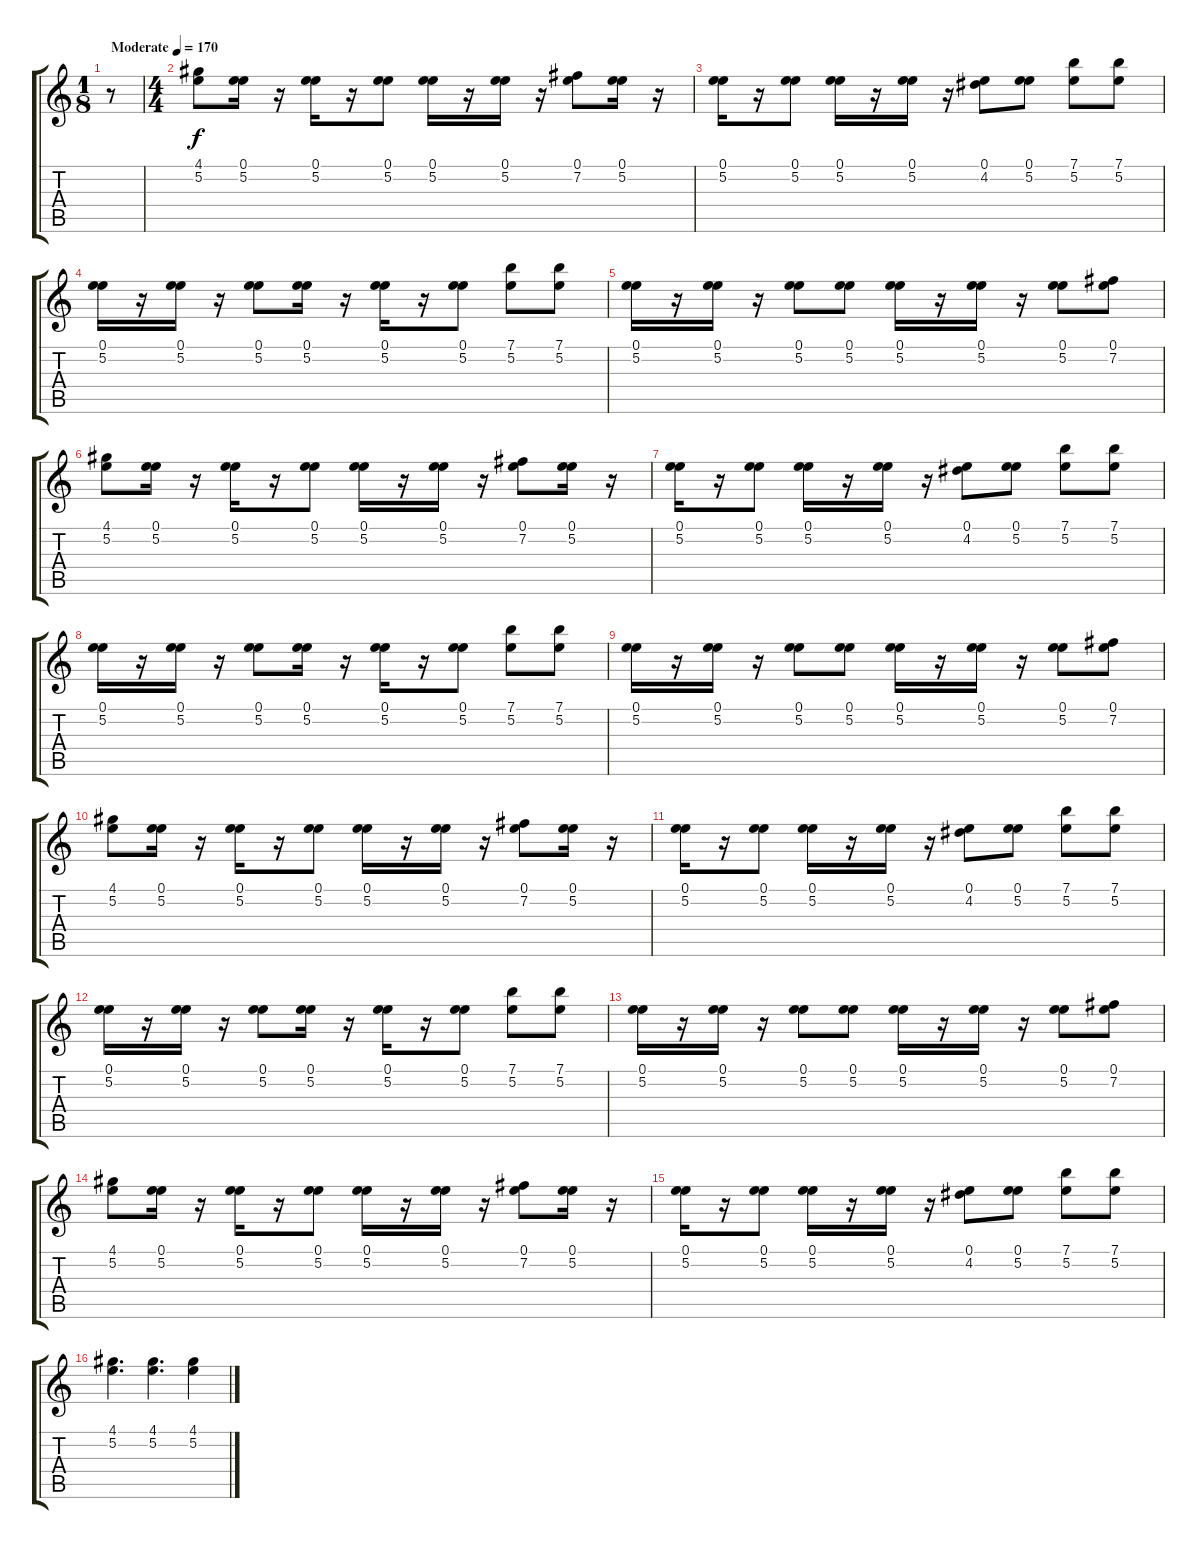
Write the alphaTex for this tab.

\track "" {instrument distortionguitar}
\staff {score tabs}
\tuning (E4 B3 G3 D3 A2 E2) {hide}
\ts (1 8)
\tempo (170 "Moderate")
\clef g2
\ks c
r.8{dy f instrument distortionguitar} |
\ts (4 4)
(4.1 5.2).8 (0.1 5.2).16 r.16 (0.1 5.2).16 r.16 (0.1 5.2).8 (0.1 5.2).16 r.16 (0.1 5.2).16 r.16 (0.1 7.2).8 (0.1 5.2).16 r.16 |
(0.1 5.2).16 r.16 (0.1 5.2).8 (0.1 5.2).16 r.16 (0.1 5.2).16 r.16 (0.1 4.2).8 (0.1 5.2).8 (7.1 5.2).8 (7.1 5.2).8 |
(0.1 5.2).16 r.16 (0.1 5.2).16 r.16 (0.1 5.2).8 (0.1 5.2).16 r.16 (0.1 5.2).16 r.16 (0.1 5.2).8 (7.1 5.2).8 (7.1 5.2).8 |
(0.1 5.2).16 r.16 (0.1 5.2).16 r.16 (0.1 5.2).8 (0.1 5.2).8 (0.1 5.2).16 r.16 (0.1 5.2).16 r.16 (0.1 5.2).8 (0.1 7.2).8 |
(4.1 5.2).8 (0.1 5.2).16 r.16 (0.1 5.2).16 r.16 (0.1 5.2).8 (0.1 5.2).16 r.16 (0.1 5.2).16 r.16 (0.1 7.2).8 (0.1 5.2).16 r.16 |
(0.1 5.2).16 r.16 (0.1 5.2).8 (0.1 5.2).16 r.16 (0.1 5.2).16 r.16 (0.1 4.2).8 (0.1 5.2).8 (7.1 5.2).8 (7.1 5.2).8 |
(0.1 5.2).16 r.16 (0.1 5.2).16 r.16 (0.1 5.2).8 (0.1 5.2).16 r.16 (0.1 5.2).16 r.16 (0.1 5.2).8 (7.1 5.2).8 (7.1 5.2).8 |
(0.1 5.2).16 r.16 (0.1 5.2).16 r.16 (0.1 5.2).8 (0.1 5.2).8 (0.1 5.2).16 r.16 (0.1 5.2).16 r.16 (0.1 5.2).8 (0.1 7.2).8 |
(4.1 5.2).8 (0.1 5.2).16 r.16 (0.1 5.2).16 r.16 (0.1 5.2).8 (0.1 5.2).16 r.16 (0.1 5.2).16 r.16 (0.1 7.2).8 (0.1 5.2).16 r.16 |
(0.1 5.2).16 r.16 (0.1 5.2).8 (0.1 5.2).16 r.16 (0.1 5.2).16 r.16 (0.1 4.2).8 (0.1 5.2).8 (7.1 5.2).8 (7.1 5.2).8 |
(0.1 5.2).16 r.16 (0.1 5.2).16 r.16 (0.1 5.2).8 (0.1 5.2).16 r.16 (0.1 5.2).16 r.16 (0.1 5.2).8 (7.1 5.2).8 (7.1 5.2).8 |
(0.1 5.2).16 r.16 (0.1 5.2).16 r.16 (0.1 5.2).8 (0.1 5.2).8 (0.1 5.2).16 r.16 (0.1 5.2).16 r.16 (0.1 5.2).8 (0.1 7.2).8 |
(4.1 5.2).8 (0.1 5.2).16 r.16 (0.1 5.2).16 r.16 (0.1 5.2).8 (0.1 5.2).16 r.16 (0.1 5.2).16 r.16 (0.1 7.2).8 (0.1 5.2).16 r.16 |
(0.1 5.2).16 r.16 (0.1 5.2).8 (0.1 5.2).16 r.16 (0.1 5.2).16 r.16 (0.1 4.2).8 (0.1 5.2).8 (7.1 5.2).8 (7.1 5.2).8 |
(4.1 5.2).4{d} (4.1 5.2).4{d} (4.1 5.2).4
